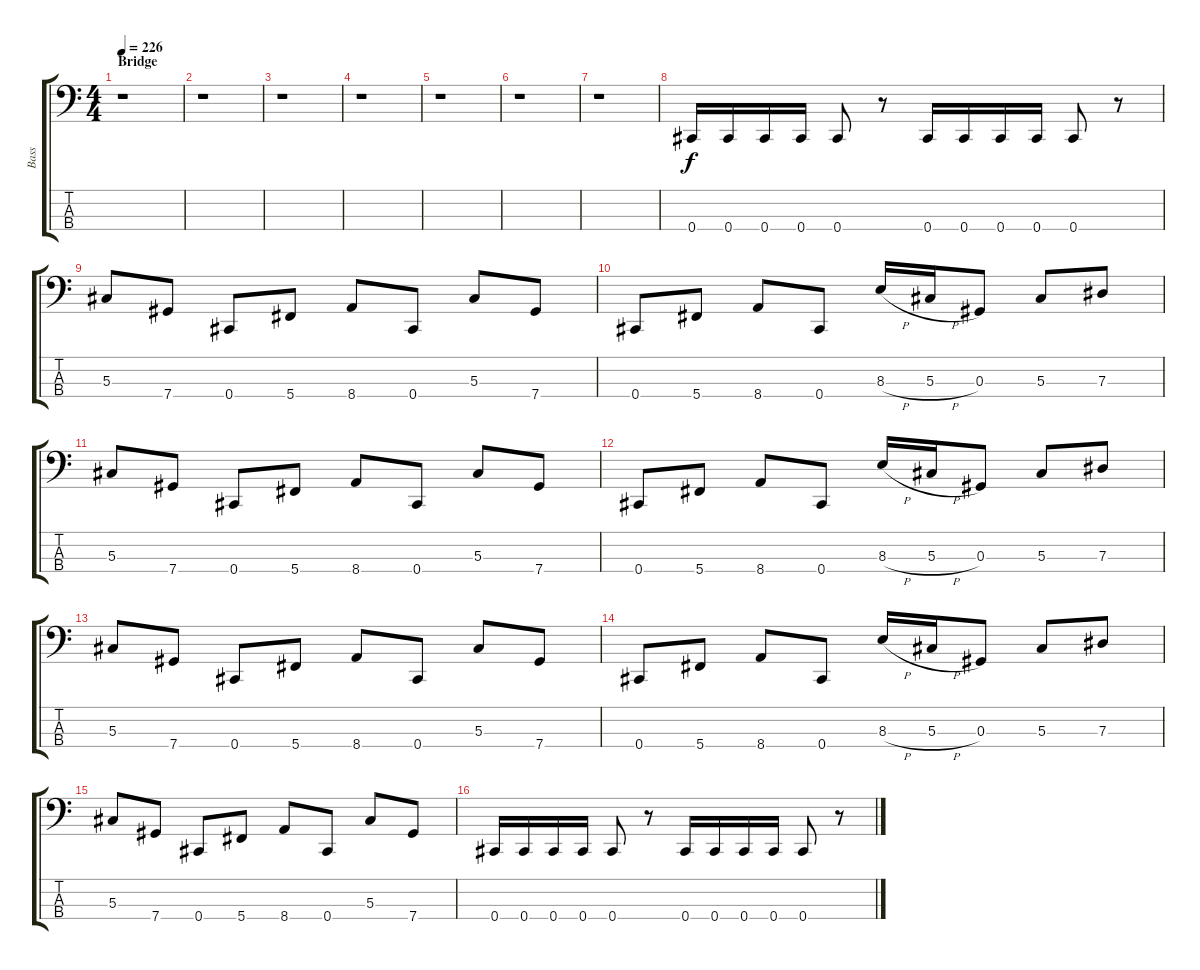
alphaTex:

\track ("Bass" "Bass") {instrument electricbassfinger}
\staff {score tabs}
\tuning (Gb2 Db2 Ab1 Db1) {hide}
\ts (4 4)
\section ("" "Bridge")
\tempo 226
\clef f4
\ks c
r.1{dy f} |
r.1 |
r.1 |
r.1 |
r.1 |
r.1 |
r.1 |
0.4.16 0.4.16 0.4.16 0.4.16 0.4.8 r.8 0.4.16 0.4.16 0.4.16 0.4.16 0.4.8 r.8 |
5.3.8 7.4.8 0.4.8 5.4.8 8.4.8 0.4.8 5.3.8 7.4.8 |
0.4.8 5.4.8 8.4.8 0.4.8 8.3{h}.16 5.3{h}.16 0.3.8 5.3.8 7.3.8 |
5.3.8 7.4.8 0.4.8 5.4.8 8.4.8 0.4.8 5.3.8 7.4.8 |
0.4.8 5.4.8 8.4.8 0.4.8 8.3{h}.16 5.3{h}.16 0.3.8 5.3.8 7.3.8 |
5.3.8 7.4.8 0.4.8 5.4.8 8.4.8 0.4.8 5.3.8 7.4.8 |
0.4.8 5.4.8 8.4.8 0.4.8 8.3{h}.16 5.3{h}.16 0.3.8 5.3.8 7.3.8 |
5.3.8 7.4.8 0.4.8 5.4.8 8.4.8 0.4.8 5.3.8 7.4.8 |
0.4.16 0.4.16 0.4.16 0.4.16 0.4.8 r.8 0.4.16 0.4.16 0.4.16 0.4.16 0.4.8 r.8
